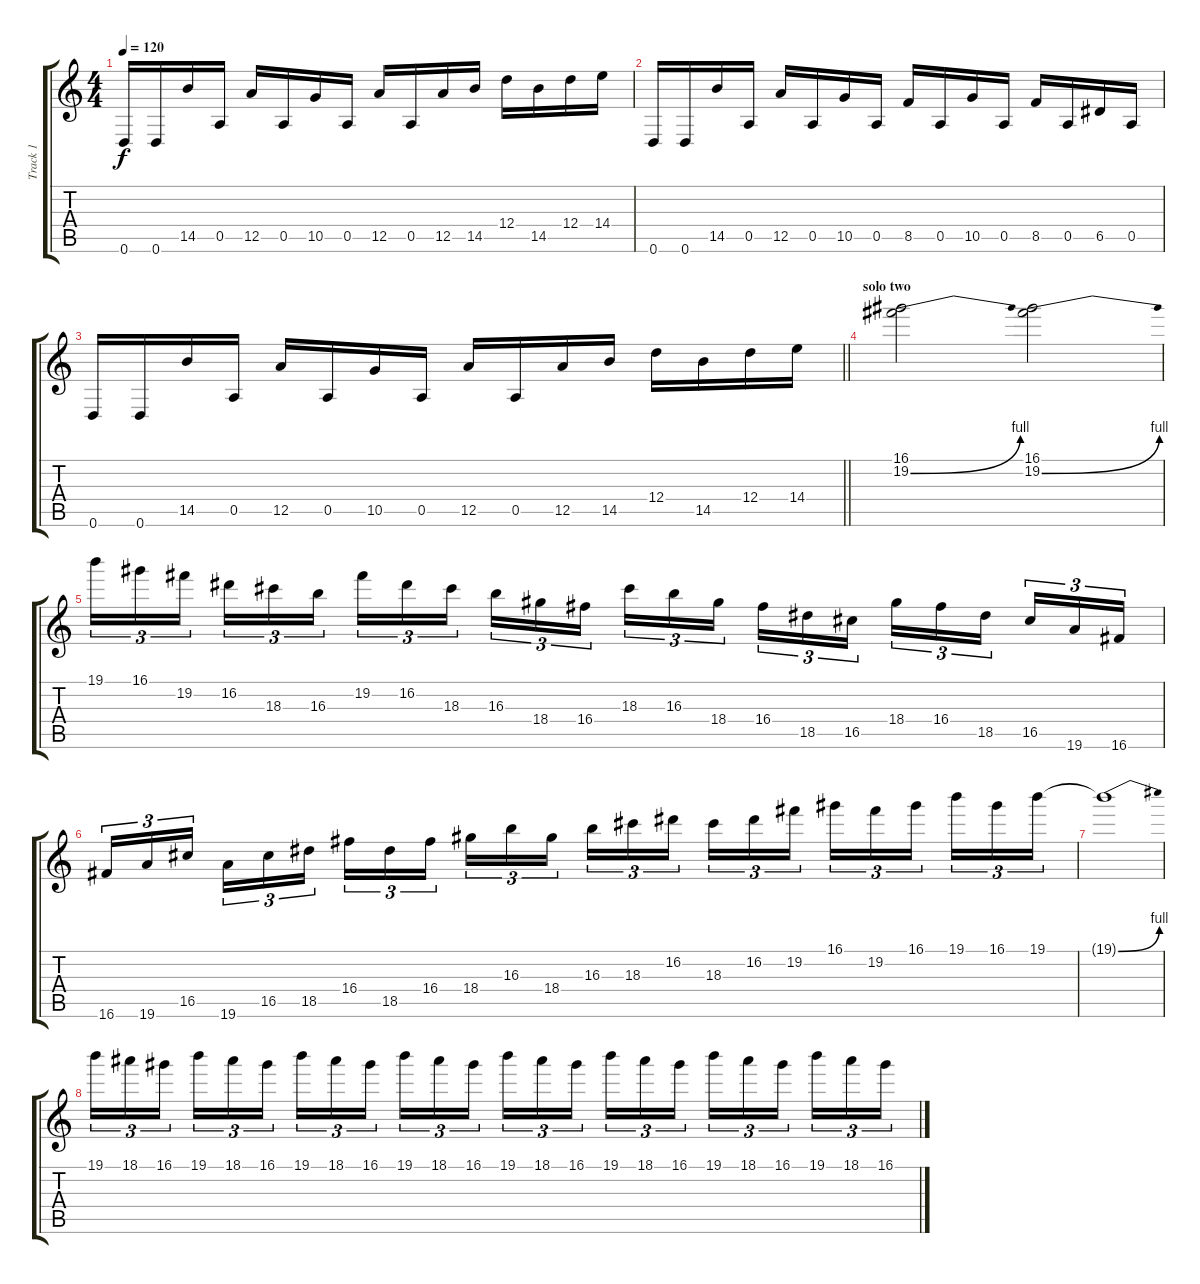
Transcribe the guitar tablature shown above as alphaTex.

\track ("Track 1" "Track 1") {instrument distortionguitar}
\staff {score tabs}
\tuning (E4 B3 G3 D3 A2 D2) {hide}
\ts (4 4)
\tempo 120
\clef g2
\ks c
0.6.16{dy f} 0.6.16 14.5.16 0.5.16 12.5.16 0.5.16 10.5.16 0.5.16 12.5.16 0.5.16 12.5.16 14.5.16 12.4.16 14.5.16 12.4.16 14.4.16 |
0.6.16 0.6.16 14.5.16 0.5.16 12.5.16 0.5.16 10.5.16 0.5.16 8.5.16 0.5.16 10.5.16 0.5.16 8.5.16 0.5.16 6.5.16 0.5.16 |
\barLineRight lightlight
0.6.16 0.6.16 14.5.16 0.5.16 12.5.16 0.5.16 10.5.16 0.5.16 12.5.16 0.5.16 12.5.16 14.5.16 12.4.16 14.5.16 12.4.16 14.4.16 |
\section ("" "solo two")
(16.1 19.2{be (bend 0 0 60 4)}).2 (16.1 19.2{be (bend 0 0 60 4)}).2 |
19.1.16{tu (3 2)} 16.1.16{tu (3 2)} 19.2.16{tu (3 2) beam splitsecondary} 16.2.16{tu (3 2)} 18.3.16{tu (3 2)} 16.3.16{tu (3 2)} 19.2.16{tu (3 2)} 16.2.16{tu (3 2)} 18.3.16{tu (3 2) beam splitsecondary} 16.3.16{tu (3 2)} 18.4.16{tu (3 2)} 16.4.16{tu (3 2)} 18.3.16{tu (3 2)} 16.3.16{tu (3 2)} 18.4.16{tu (3 2) beam splitsecondary} 16.4.16{tu (3 2)} 18.5.16{tu (3 2)} 16.5.16{tu (3 2)} 18.4.16{tu (3 2)} 16.4.16{tu (3 2)} 18.5.16{tu (3 2) beam splitsecondary} 16.5.16{tu (3 2)} 19.6.16{tu (3 2)} 16.6.16{tu (3 2)} |
16.6.16{tu (3 2)} 19.6.16{tu (3 2)} 16.5.16{tu (3 2) beam splitsecondary} 19.6.16{tu (3 2)} 16.5.16{tu (3 2)} 18.5.16{tu (3 2)} 16.4.16{tu (3 2)} 18.5.16{tu (3 2)} 16.4.16{tu (3 2) beam splitsecondary} 18.4.16{tu (3 2)} 16.3.16{tu (3 2)} 18.4.16{tu (3 2)} 16.3.16{tu (3 2)} 18.3.16{tu (3 2)} 16.2.16{tu (3 2) beam splitsecondary} 18.3.16{tu (3 2)} 16.2.16{tu (3 2)} 19.2.16{tu (3 2)} 16.1.16{tu (3 2)} 19.2.16{tu (3 2)} 16.1.16{tu (3 2) beam splitsecondary} 19.1.16{tu (3 2)} 16.1.16{tu (3 2)} 19.1.16{tu (3 2)} |
19.1{be (bend 0 0 60 4) t}.1 |
19.1.16{tu (3 2)} 18.1.16{tu (3 2)} 16.1.16{tu (3 2) beam splitsecondary} 19.1.16{tu (3 2)} 18.1.16{tu (3 2)} 16.1.16{tu (3 2)} 19.1.16{tu (3 2)} 18.1.16{tu (3 2)} 16.1.16{tu (3 2) beam splitsecondary} 19.1.16{tu (3 2)} 18.1.16{tu (3 2)} 16.1.16{tu (3 2)} 19.1.16{tu (3 2)} 18.1.16{tu (3 2)} 16.1.16{tu (3 2) beam splitsecondary} 19.1.16{tu (3 2)} 18.1.16{tu (3 2)} 16.1.16{tu (3 2)} 19.1.16{tu (3 2)} 18.1.16{tu (3 2)} 16.1.16{tu (3 2) beam splitsecondary} 19.1.16{tu (3 2)} 18.1.16{tu (3 2)} 16.1.16{tu (3 2)}
